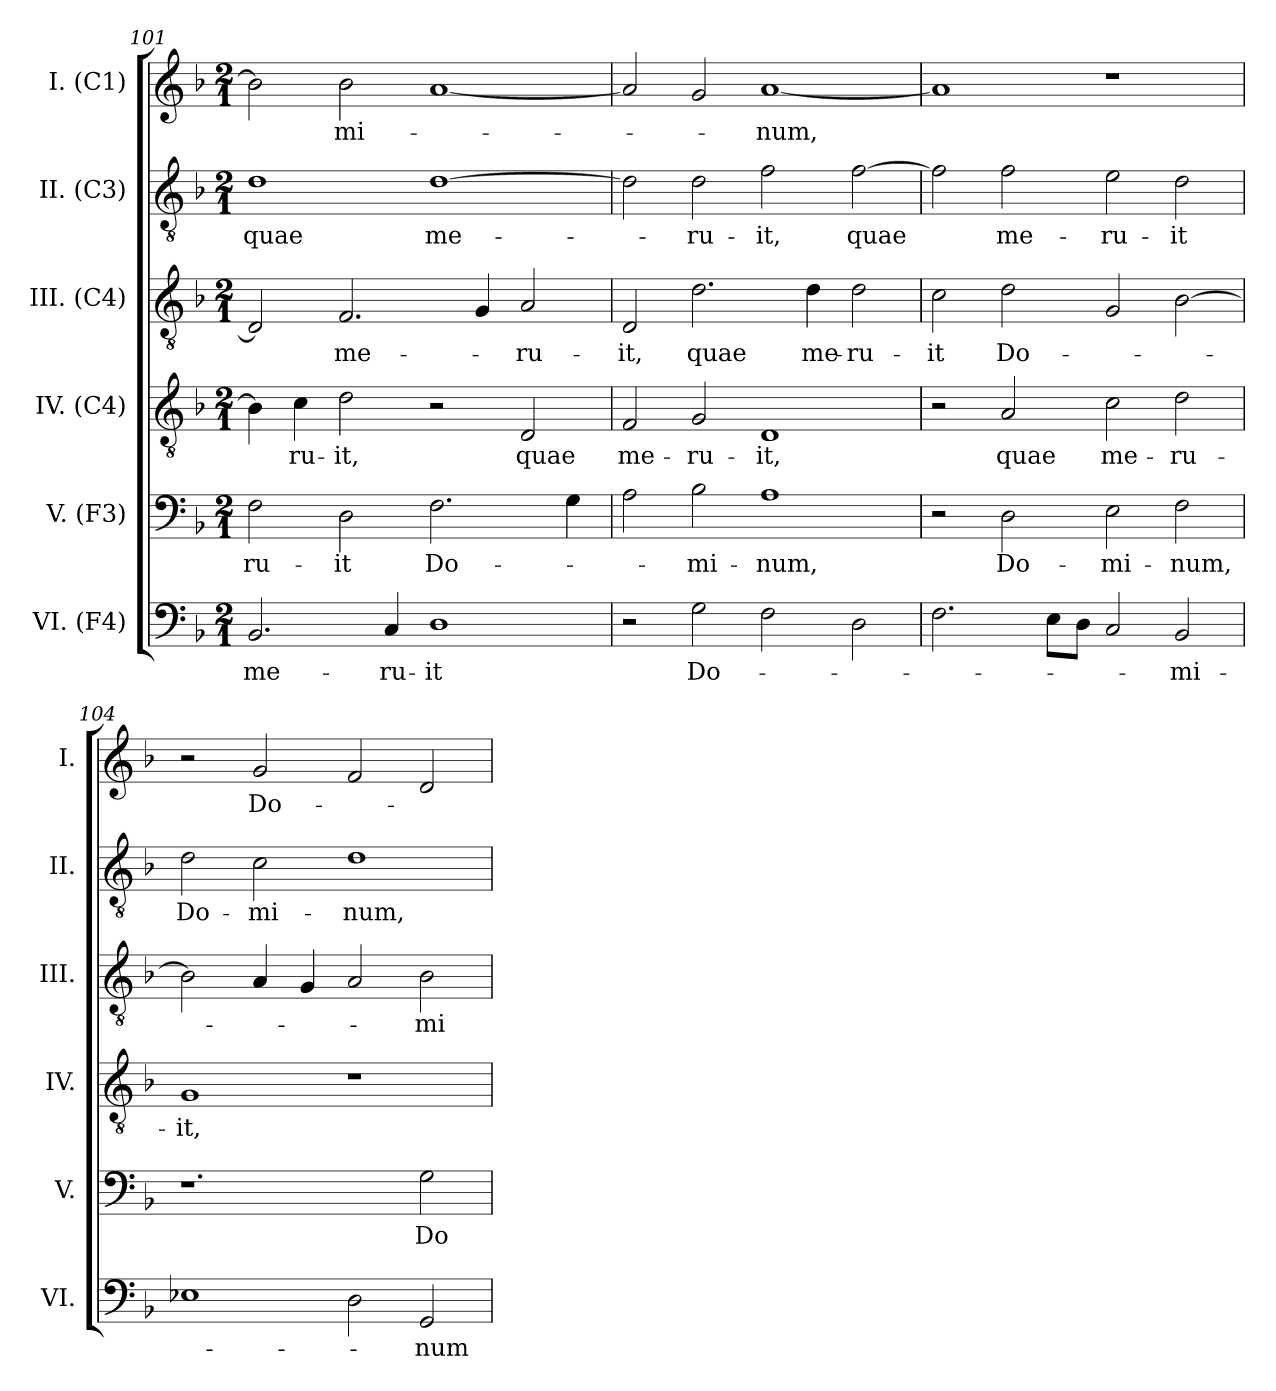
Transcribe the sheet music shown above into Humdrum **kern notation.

**kern	**text	**kern	**text	**kern	**text	**kern	**text	**kern	**text	**kern	**text
*part6	*part6	*part5	*part5	*part4	*part4	*part3	*part3	*part2	*part2	*part1	*part1
*staff6	*staff6	*staff5	*staff5	*staff4	*staff4	*staff3	*staff3	*staff2	*staff2	*staff1	*staff1
*I"VI. (F4)	*	*I"V. (F3)	*	*I"IV. (C4)	*	*I"III. (C4)	*	*I"II. (C3)	*	*I"I. (C1)	*
*I'VI.	*	*I'V.	*	*I'IV.	*	*I'III.	*	*I'II.	*	*I'I.	*
*clefF4	*	*clefF4	*	*clefGv2	*	*clefGv2	*	*clefGv2	*	*clefG2	*
*	*	*	*	*	*	*ITrd7c12	*	*	*	*	*
*k[b-]	*	*k[b-]	*	*k[b-]	*	*k[b-]	*	*k[b-]	*	*k[b-]	*
*F:	*	*F:	*	*F:	*	*F:	*	*F:	*	*F:	*
*M2/1	*	*M2/1	*	*M2/1	*	*M2/1	*	*M2/1	*	*M2/1	*
=101	=101	=101	=101	=101	=101	=101	=101	=101	=101	=101	=101
!	!LO:LY:b:color=#000000	!	!	!	!	!	!	!	!	!	!
!	!	!	!LO:LY:b:color=#000000	!	!	!	!	!	!	!	!
!	!	!	!	!	!	!	!	!	!LO:LY:b:color=#000000	!	!
2.BB-i/	me-	2Fi\	-ru-	4B-i\]	.	2DDi/]	.	1di	quae	2b-i\]	.
!	!	!	!	!	!LO:LY:b:color=#000000	!	!	!	!	!	!
.	.	.	.	4ci\	-ru-	.	.	.	.	.	.
!	!	!	!LO:LY:b:color=#000000	!	!	!	!	!	!	!	!
!	!	!	!	!	!LO:LY:b:color=#000000	!	!	!	!	!	!
!	!	!	!	!	!	!	!LO:LY:b:color=#000000	!	!	!	!
!	!	!	!	!	!	!	!	!	!	!	!LO:LY:b:color=#000000
.	.	2Di\	-it	2di\	-it,	2.FFi/	me-	.	.	2b-i\	-mi-
!	!LO:LY:b:color=#000000	!	!	!	!	!	!	!	!	!	!
4Ci/	-ru-	.	.	.	.	.	.	.	.	.	.
!	!LO:LY:b:color=#000000	!	!	!	!	!	!	!	!	!	!
!	!	!	!LO:LY:b:color=#000000	!	!	!	!	!	!	!	!
!	!	!	!	!	!	!	!	!	!LO:LY:b:color=#000000	!	!
1Di	-it	2.Fi\	Do-	2r	.	.	.	[1di	me-	[1ai	.
.	.	.	.	.	.	4GGi/	.	.	.	.	.
!	!	!	!	!	!LO:LY:b:color=#000000	!	!	!	!	!	!
!	!	!	!	!	!	!	!LO:LY:b:color=#000000	!	!	!	!
.	.	.	.	2Di/	quae	2AAi/	-ru-	.	.	.	.
.	.	4Gi\	.	.	.	.	.	.	.	.	.
=102	=102	=102	=102	=102	=102	=102	=102	=102	=102	=102	=102
!	!	!	!	!	!LO:LY:b:color=#000000	!	!	!	!	!	!
!	!	!	!	!	!	!	!LO:LY:b:color=#000000	!	!	!	!
2r	.	2Ai\	.	2Fi/	me-	2DDi/	-it,	2di\]	.	2ai/]	.
!	!LO:LY:b:color=#000000	!	!	!	!	!	!	!	!	!	!
!	!	!	!LO:LY:b:color=#000000	!	!	!	!	!	!	!	!
!	!	!	!	!	!LO:LY:b:color=#000000	!	!	!	!	!	!
!	!	!	!	!	!	!	!LO:LY:b:color=#000000	!	!	!	!
!	!	!	!	!	!	!	!	!	!LO:LY:b:color=#000000	!	!
2Gi\	Do-	2B-i\	-mi-	2Gi/	-ru-	2.Di\	quae	2di\	-ru-	2gi/	.
!	!	!	!LO:LY:b:color=#000000	!	!	!	!	!	!	!	!
!	!	!	!	!	!LO:LY:b:color=#000000	!	!	!	!	!	!
!	!	!	!	!	!	!	!	!	!LO:LY:b:color=#000000	!	!
!	!	!	!	!	!	!	!	!	!	!	!LO:LY:b:color=#000000
2Fi\	.	1Ai	-num,	1Di	-it,	.	.	2fi\	-it,	[1ai	-num,
!	!	!	!	!	!	!	!LO:LY:b:color=#000000	!	!	!	!
.	.	.	.	.	.	4Di\	me-	.	.	.	.
!	!	!	!	!	!	!	!LO:LY:b:color=#000000	!	!	!	!
!	!	!	!	!	!	!	!	!	!LO:LY:b:color=#000000	!	!
2Di\	.	.	.	.	.	2Di\	-ru-	[2fi\	quae	.	.
=103	=103	=103	=103	=103	=103	=103	=103	=103	=103	=103	=103
!	!	!	!	!	!	!	!LO:LY:b:color=#000000	!	!	!	!
2.Fi\	.	2r	.	2r	.	2Ci\	-it	2fi\]	.	1ai]	.
!	!	!	!LO:LY:b:color=#000000	!	!	!	!	!	!	!	!
!	!	!	!	!	!LO:LY:b:color=#000000	!	!	!	!	!	!
!	!	!	!	!	!	!	!LO:LY:b:color=#000000	!	!	!	!
!	!	!	!	!	!	!	!	!	!LO:LY:b:color=#000000	!	!
.	.	2Di\	Do-	2Ai/	quae	2Di\	Do-	2fi\	me-	.	.
8Ei\L	.	.	.	.	.	.	.	.	.	.	.
8Di\J	.	.	.	.	.	.	.	.	.	.	.
!	!	!	!LO:LY:b:color=#000000	!	!	!	!	!	!	!	!
!	!	!	!	!	!LO:LY:b:color=#000000	!	!	!	!	!	!
!	!	!	!	!	!	!	!	!	!LO:LY:b:color=#000000	!	!
2Ci/	.	2Ei\	-mi-	2ci\	me-	2GGi/	.	2ei\	-ru-	1r	.
!	!LO:LY:b:color=#000000	!	!	!	!	!	!	!	!	!	!
!	!	!	!LO:LY:b:color=#000000	!	!	!	!	!	!	!	!
!	!	!	!	!	!LO:LY:b:color=#000000	!	!	!	!	!	!
!	!	!	!	!	!	!	!	!	!LO:LY:b:color=#000000	!	!
2BB-i/	-mi-	2Fi\	-num,	2di\	-ru-	[2BB-i\	.	2di\	-it	.	.
=104	=104	=104	=104	=104	=104	=104	=104	=104	=104	=104	=104
!	!	!	!	!	!LO:LY:b:color=#000000	!	!	!	!	!	!
!	!	!	!	!	!	!	!	!	!LO:LY:b:color=#000000	!	!
1E-i	.	1.r	.	1Gi	-it,	2BB-i\]	.	2di\	Do-	2r	.
!	!	!	!	!	!	!	!	!	!LO:LY:b:color=#000000	!	!
!	!	!	!	!	!	!	!	!	!	!	!LO:LY:b:color=#000000
.	.	.	.	.	.	4AAi/	.	2ci\	-mi-	2gi/	Do-
.	.	.	.	.	.	4GGi/	.	.	.	.	.
!	!	!	!	!	!	!	!	!	!LO:LY:b:color=#000000	!	!
2Di\	.	.	.	1r	.	2AAi/	.	1di	-num,	2fi/	.
!	!LO:LY:b:color=#000000	!	!	!	!	!	!	!	!	!	!
!	!	!	!LO:LY:b:color=#000000	!	!	!	!	!	!	!	!
!	!	!	!	!	!	!	!LO:LY:b:color=#000000	!	!	!	!
2GGi/	-num	2Gi\	Do-	.	.	2BB-i\	-mi-	.	.	2di/	.
=	=	=	=	=	=	=	=	=	=	=	=
*-	*-	*-	*-	*-	*-	*-	*-	*-	*-	*-	*-
